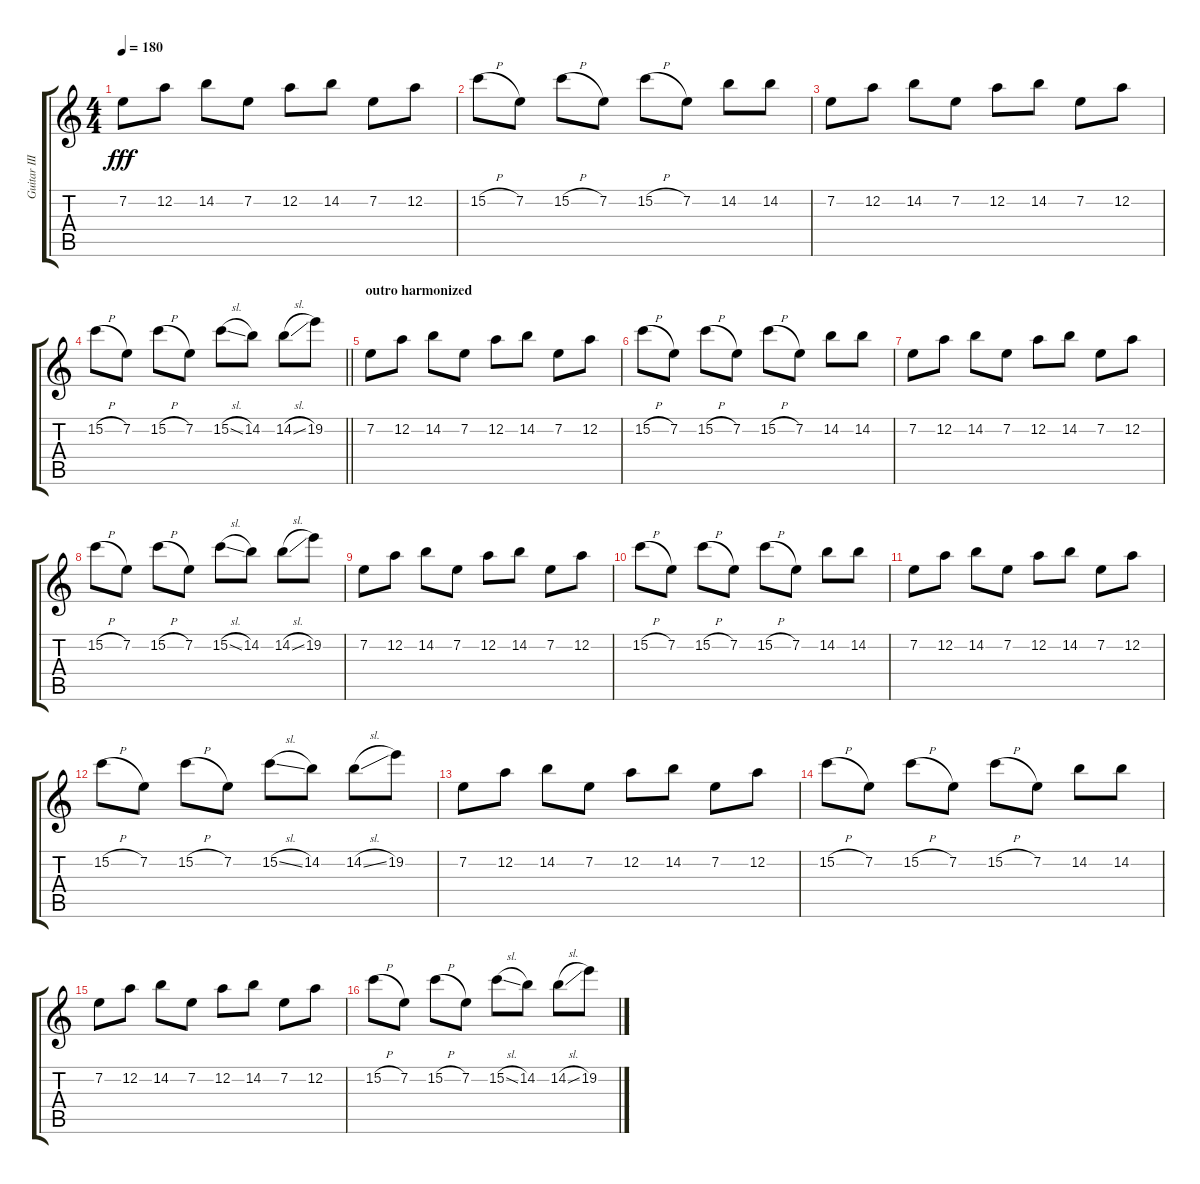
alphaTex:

\track ("Guitar III (Harmonizer 5ths)" "Guitar III") {instrument distortionguitar}
\staff {score tabs}
\tuning (D4 A3 F3 C3 G2 C2) {hide}
\ts (4 4)
\tempo 180
\clef g2
\ks c
7.2.8{dy fff} 12.2.8 14.2.8 7.2.8 12.2.8 14.2.8 7.2.8 12.2.8 |
15.2{h}.8 7.2.8 15.2{h}.8 7.2.8 15.2{h}.8 7.2.8 14.2.8 14.2.8 |
7.2.8 12.2.8 14.2.8 7.2.8 12.2.8 14.2.8 7.2.8 12.2.8 |
\barLineRight lightlight
15.2{h}.8 7.2.8 15.2{h}.8 7.2.8 15.2{sl}.8 14.2.8 14.2{sl}.8 19.2.8 |
\section ("" "outro harmonized")
7.2.8 12.2.8 14.2.8 7.2.8 12.2.8 14.2.8 7.2.8 12.2.8 |
15.2{h}.8 7.2.8 15.2{h}.8 7.2.8 15.2{h}.8 7.2.8 14.2.8 14.2.8 |
7.2.8 12.2.8 14.2.8 7.2.8 12.2.8 14.2.8 7.2.8 12.2.8 |
15.2{h}.8 7.2.8 15.2{h}.8 7.2.8 15.2{sl}.8 14.2.8 14.2{sl}.8 19.2.8 |
7.2.8 12.2.8 14.2.8 7.2.8 12.2.8 14.2.8 7.2.8 12.2.8 |
15.2{h}.8 7.2.8 15.2{h}.8 7.2.8 15.2{h}.8 7.2.8 14.2.8 14.2.8 |
7.2.8 12.2.8 14.2.8 7.2.8 12.2.8 14.2.8 7.2.8 12.2.8 |
15.2{h}.8 7.2.8 15.2{h}.8 7.2.8 15.2{sl}.8 14.2.8 14.2{sl}.8 19.2.8 |
7.2.8 12.2.8 14.2.8 7.2.8 12.2.8 14.2.8 7.2.8 12.2.8 |
15.2{h}.8 7.2.8 15.2{h}.8 7.2.8 15.2{h}.8 7.2.8 14.2.8 14.2.8 |
7.2.8 12.2.8 14.2.8 7.2.8 12.2.8 14.2.8 7.2.8 12.2.8 |
15.2{h}.8 7.2.8 15.2{h}.8 7.2.8 15.2{sl}.8 14.2.8 14.2{sl}.8 19.2.8
